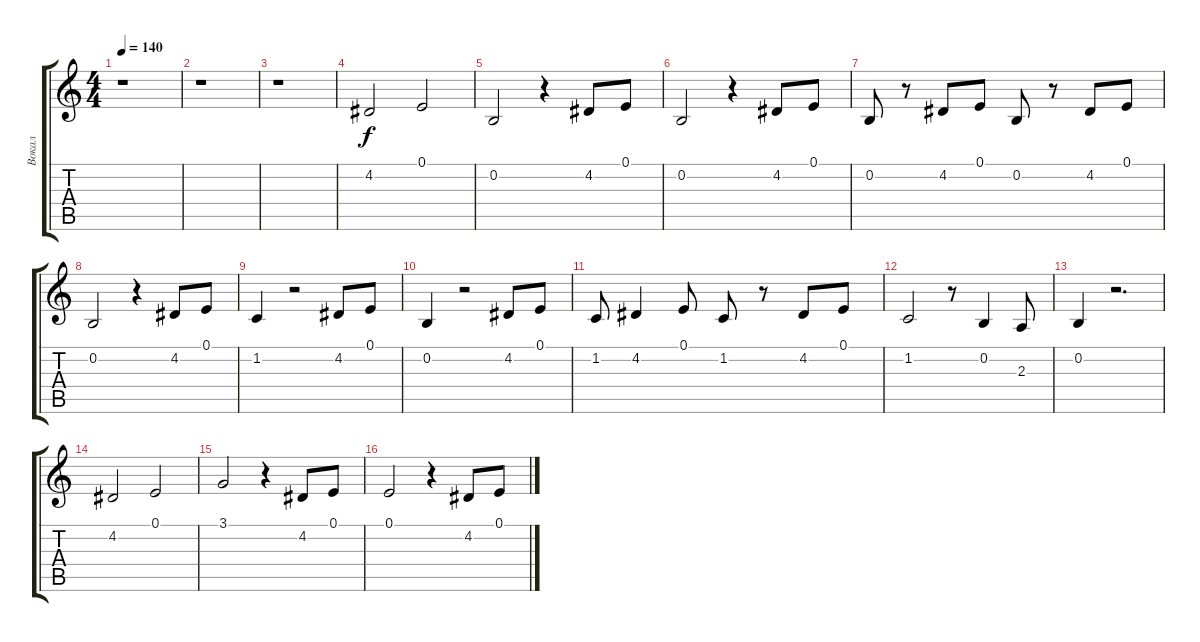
\track ("Вокал" "Вокал") {instrument trumpet}
\staff {score tabs}
\tuning (E4 B3 G3 D3 A2 E2) {hide}
\ts (4 4)
\tempo 140
\clef g2
\ks c
r.1{dy f} |
r.1 |
r.1 |
4.2.2 0.1.2 |
0.2.2 r.4 4.2.8 0.1.8 |
0.2.2 r.4 4.2.8 0.1.8 |
0.2.8 r.8 4.2.8 0.1.8 0.2.8 r.8 4.2.8 0.1.8 |
0.2.2 r.4 4.2.8 0.1.8 |
1.2.4 r.2 4.2.8 0.1.8 |
0.2.4 r.2 4.2.8 0.1.8 |
1.2.8 4.2.4 0.1.8 1.2.8 r.8 4.2.8 0.1.8 |
1.2.2 r.8 0.2.4 2.3.8 |
0.2.4 r.2{d} |
4.2.2 0.1.2 |
3.1.2 r.4 4.2.8 0.1.8 |
0.1.2 r.4 4.2.8 0.1.8
